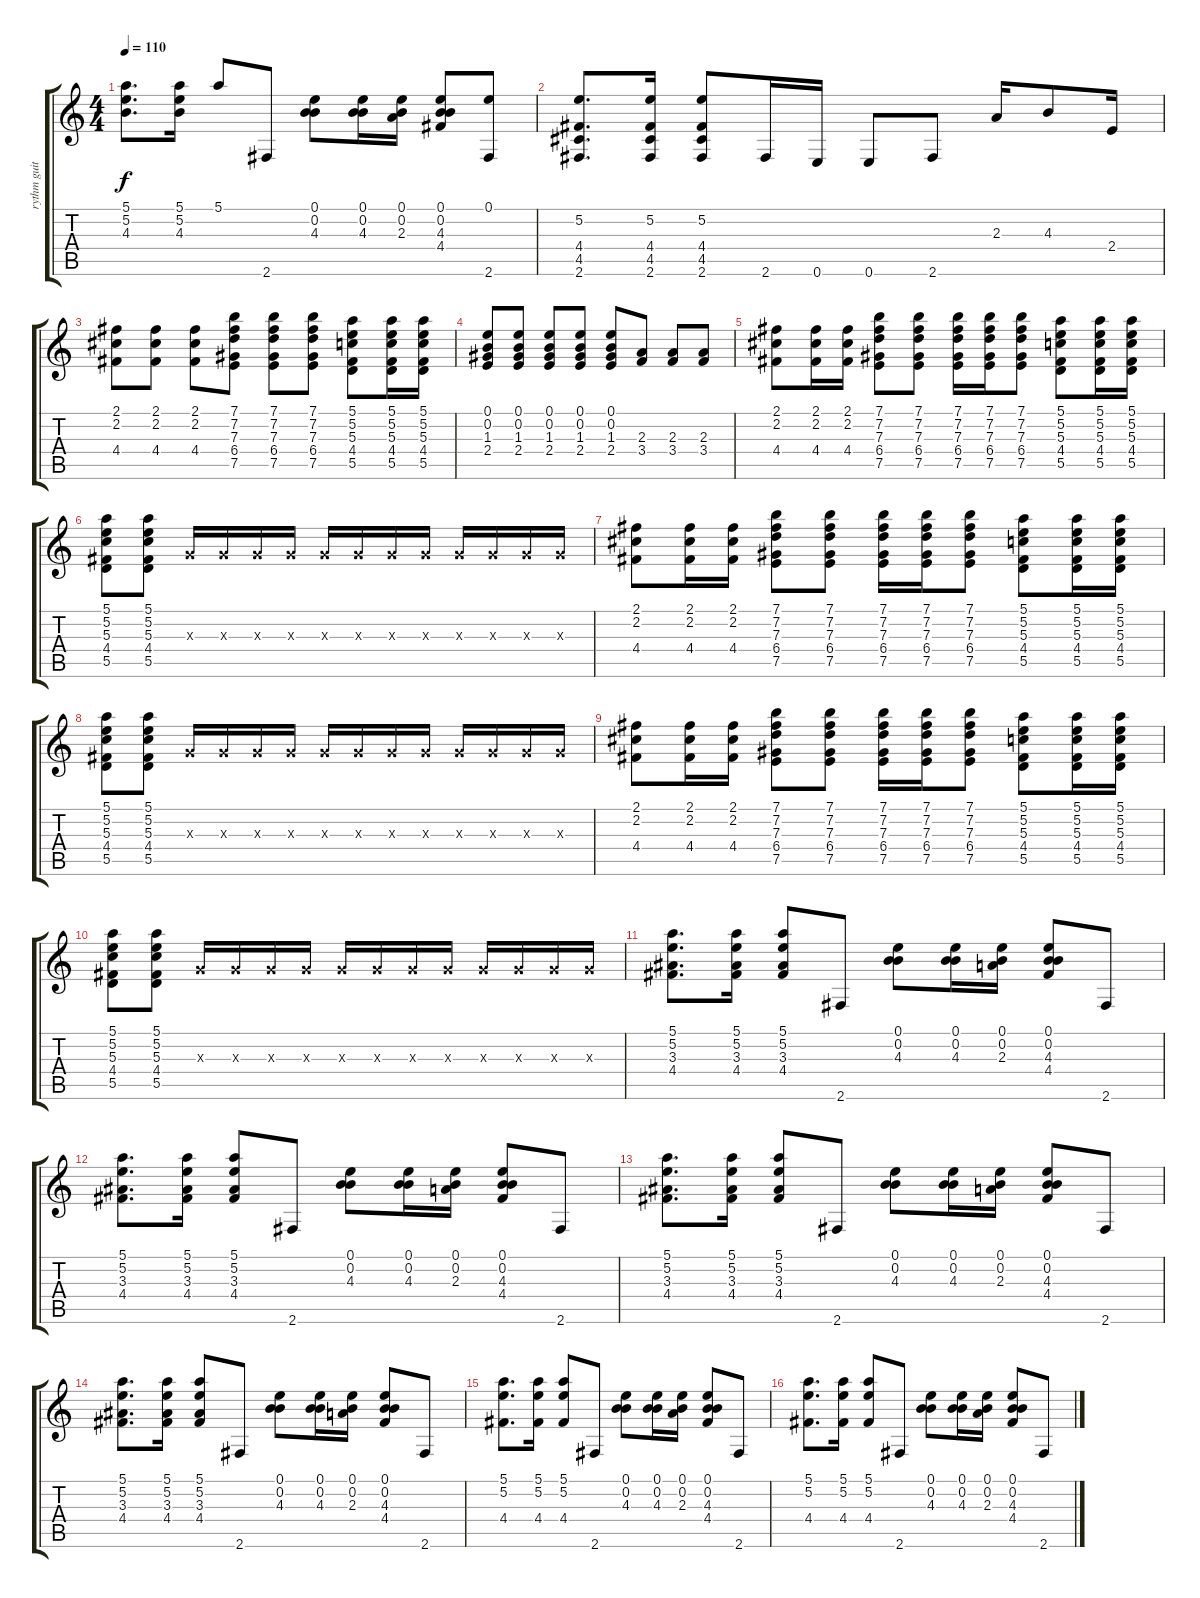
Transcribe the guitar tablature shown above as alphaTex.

\track ("rythm guitar" "rythm guit") {instrument distortionguitar}
\staff {score tabs}
\tuning (E4 B3 G3 D3 A2 E2) {hide}
\ts (4 4)
\tempo 110
\clef g2
\ks c
(5.1 5.2 4.3).8{d dy f} (5.1 5.2 4.3).16 5.1.8 2.6.8 (0.1 0.2 4.3).8 (0.1 0.2 4.3).16 (0.1 0.2 2.3).16 (0.1 0.2 4.3 4.4).8 (0.1 2.6).8 |
(5.2 4.4 4.5 2.6).8{d} (5.2 4.4 4.5 2.6).16 (5.2 4.4 4.5 2.6).8 2.6.16 0.6.16 0.6.8 2.6.8 2.3.16 4.3.8 2.4.16 |
(2.1 2.2 4.4).8 (2.1 2.2 4.4).8 (2.1 2.2 4.4).8 (7.1 7.2 7.3 6.4 7.5).8 (7.1 7.2 7.3 6.4 7.5).8 (7.1 7.2 7.3 6.4 7.5).8 (5.1 5.2 5.3 4.4 5.5).8 (5.1 5.2 5.3 4.4 5.5).16 (5.1 5.2 5.3 4.4 5.5).16 |
(0.1 0.2 1.3 2.4).8 (0.1 0.2 1.3 2.4).8 (0.1 0.2 1.3 2.4).8 (0.1 0.2 1.3 2.4).8 (0.1 0.2 1.3 2.4).8 (2.3 3.4).8 (2.3 3.4).8 (2.3 3.4).8 |
(2.1 2.2 4.4).8 (2.1 2.2 4.4).16 (2.1 2.2 4.4).16 (7.1 7.2 7.3 6.4 7.5).8 (7.1 7.2 7.3 6.4 7.5).8 (7.1 7.2 7.3 6.4 7.5).16 (7.1 7.2 7.3 6.4 7.5).16 (7.1 7.2 7.3 6.4 7.5).8 (5.1 5.2 5.3 4.4 5.5).8 (5.1 5.2 5.3 4.4 5.5).16 (5.1 5.2 5.3 4.4 5.5).16 |
(5.1 5.2 5.3 4.4 5.5).8 (5.1 5.2 5.3 4.4 5.5).8 0.3{x}.16 0.3{x}.16 0.3{x}.16 0.3{x}.16 0.3{x}.16 0.3{x}.16 0.3{x}.16 0.3{x}.16 0.3{x}.16 0.3{x}.16 0.3{x}.16 0.3{x}.16 |
(2.1 2.2 4.4).8 (2.1 2.2 4.4).16 (2.1 2.2 4.4).16 (7.1 7.2 7.3 6.4 7.5).8 (7.1 7.2 7.3 6.4 7.5).8 (7.1 7.2 7.3 6.4 7.5).16 (7.1 7.2 7.3 6.4 7.5).16 (7.1 7.2 7.3 6.4 7.5).8 (5.1 5.2 5.3 4.4 5.5).8 (5.1 5.2 5.3 4.4 5.5).16 (5.1 5.2 5.3 4.4 5.5).16 |
(5.1 5.2 5.3 4.4 5.5).8 (5.1 5.2 5.3 4.4 5.5).8 0.3{x}.16 0.3{x}.16 0.3{x}.16 0.3{x}.16 0.3{x}.16 0.3{x}.16 0.3{x}.16 0.3{x}.16 0.3{x}.16 0.3{x}.16 0.3{x}.16 0.3{x}.16 |
(2.1 2.2 4.4).8 (2.1 2.2 4.4).16 (2.1 2.2 4.4).16 (7.1 7.2 7.3 6.4 7.5).8 (7.1 7.2 7.3 6.4 7.5).8 (7.1 7.2 7.3 6.4 7.5).16 (7.1 7.2 7.3 6.4 7.5).16 (7.1 7.2 7.3 6.4 7.5).8 (5.1 5.2 5.3 4.4 5.5).8 (5.1 5.2 5.3 4.4 5.5).16 (5.1 5.2 5.3 4.4 5.5).16 |
(5.1 5.2 5.3 4.4 5.5).8 (5.1 5.2 5.3 4.4 5.5).8 0.3{x}.16 0.3{x}.16 0.3{x}.16 0.3{x}.16 0.3{x}.16 0.3{x}.16 0.3{x}.16 0.3{x}.16 0.3{x}.16 0.3{x}.16 0.3{x}.16 0.3{x}.16 |
(5.1 5.2 3.3 4.4).8{d} (5.1 5.2 3.3 4.4).16 (5.1 5.2 3.3 4.4).8 2.6.8 (0.1 0.2 4.3).8 (0.1 0.2 4.3).16 (0.1 0.2 2.3).16 (0.1 0.2 4.3 4.4).8 2.6.8 |
(5.1 5.2 3.3 4.4).8{d} (5.1 5.2 3.3 4.4).16 (5.1 5.2 3.3 4.4).8 2.6.8 (0.1 0.2 4.3).8 (0.1 0.2 4.3).16 (0.1 0.2 2.3).16 (0.1 0.2 4.3 4.4).8 2.6.8 |
(5.1 5.2 3.3 4.4).8{d} (5.1 5.2 3.3 4.4).16 (5.1 5.2 3.3 4.4).8 2.6.8 (0.1 0.2 4.3).8 (0.1 0.2 4.3).16 (0.1 0.2 2.3).16 (0.1 0.2 4.3 4.4).8 2.6.8 |
(5.1 5.2 3.3 4.4).8{d} (5.1 5.2 3.3 4.4).16 (5.1 5.2 3.3 4.4).8 2.6.8 (0.1 0.2 4.3).8 (0.1 0.2 4.3).16 (0.1 0.2 2.3).16 (0.1 0.2 4.3 4.4).8 2.6.8 |
(5.1 5.2 4.4).8{d} (5.1 5.2 4.4).16 (5.1 5.2 4.4).8 2.6.8 (0.1 0.2 4.3).8 (0.1 0.2 4.3).16 (0.1 0.2 2.3).16 (0.1 0.2 4.3 4.4).8 2.6.8 |
(5.1 5.2 4.4).8{d} (5.1 5.2 4.4).16 (5.1 5.2 4.4).8 2.6.8 (0.1 0.2 4.3).8 (0.1 0.2 4.3).16 (0.1 0.2 2.3).16 (0.1 0.2 4.3 4.4).8 2.6.8
